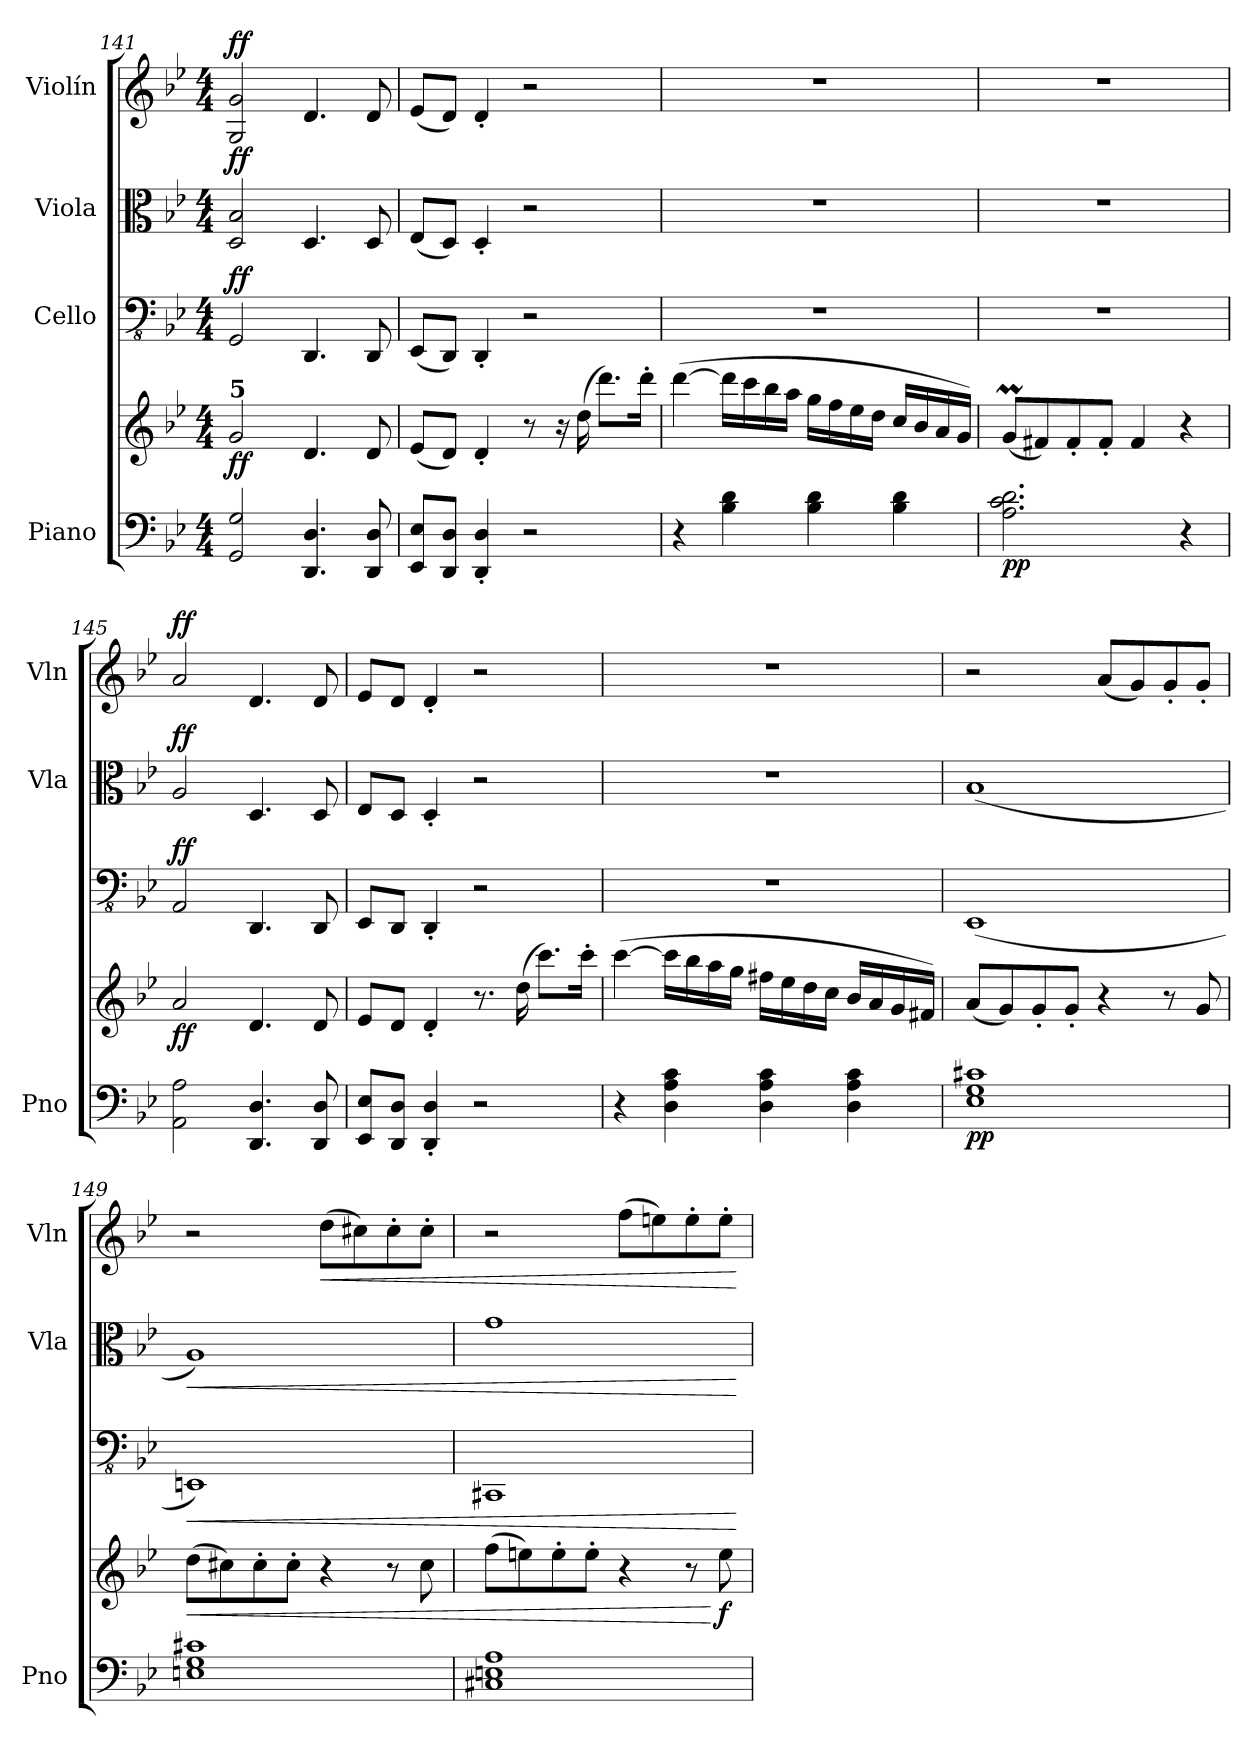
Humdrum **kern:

**kern	**kern	**dynam	**kern	**dynam	**kern	**dynam	**kern	**dynam
*part4	*part4	*part4	*part3	*part3	*part2	*part2	*part1	*part1
*staff5	*staff4	*staff4/5	*staff3	*staff3	*staff2	*staff2	*staff1	*staff1
*I"Piano	*	*	*I"Cello	*	*I"Viola	*	*I"Violín	*
*I'Pno	*	*	*	*	*I'Vla	*	*I'Vln	*
*clefF4	*clefG2	*	*clefFv4	*	*clefC3	*	*clefG2	*
*k[b-e-]	*k[b-e-]	*	*k[b-e-]	*	*k[b-e-]	*	*k[b-e-]	*
*M4/4	*M4/4	*	*M4/4	*	*M4/4	*	*M4/4	*
=141	=141	=141	=141	=141	=141	=141	=141	=141
!	!LO:TX:a:B:t=5	!	!	!	!	!	!	!
!	!	!LO:DY:b	!	!LO:DY:a	!	!LO:DY:a	!	!LO:DY:a
2GG/ 2G/	2g/	ff	2GGG/	ff	2D/ 2B-/	ff	2G/ 2g/	ff
4.DD/ 4.D/	4.d/	.	4.DDD/	.	4.D/	.	4.d/	.
8DD/ 8D/	8d/	.	8DDD/	.	8D/	.	8d/	.
=142	=142	=142	=142	=142	=142	=142	=142	=142
8EE-/ 8E-/L	(<8e-/L	.	(<8EEE-/L	.	(<8E-/L	.	(<8e-/L	.
8DD/ 8D/J	8d/J)	.	8DDD/J)	.	8D/J)	.	8d/J)	.
4DD/' 4D/'	4d'/	.	4DDD'/	.	4D'/	.	4d'/	.
2r	8r	.	2r	.	2r	.	2r	.
.	16r	.	.	.	.	.	.	.
.	(>16dd\	.	.	.	.	.	.	.
.	8.ddd\L)	.	.	.	.	.	.	.
.	16ddd'\Jk	.	.	.	.	.	.	.
=143	=143	=143	=143	=143	=143	=143	=143	=143
4r	(>[4ddd\	.	1r	.	1r	.	1r	.
4B-\ 4d\	16ddd\LL]	.	.	.	.	.	.	.
.	16ccc\	.	.	.	.	.	.	.
.	16bb-\	.	.	.	.	.	.	.
.	16aa\JJ	.	.	.	.	.	.	.
4B-\ 4d\	16gg\LL	.	.	.	.	.	.	.
.	16ff\	.	.	.	.	.	.	.
.	16ee-\	.	.	.	.	.	.	.
.	16dd\JJ	.	.	.	.	.	.	.
4B-\ 4d\	16cc/LL	.	.	.	.	.	.	.
.	16b-/	.	.	.	.	.	.	.
.	16a/	.	.	.	.	.	.	.
.	16g/JJ)	.	.	.	.	.	.	.
=144	=144	=144	=144	=144	=144	=144	=144	=144
!	!	!LO:DY:b=2	!	!	!	!	!	!
!	!	!LO:DY:n=1:b	!	!	!	!	!	!
2.A\ 2.c\ 2.d\	(<8gM/L	p p	1r	.	1r	.	1r	.
.	8f#X/)	.	.	.	.	.	.	.
.	8f#'/	.	.	.	.	.	.	.
.	8f#'/J	.	.	.	.	.	.	.
.	4f#/	.	.	.	.	.	.	.
4r	4r	.	.	.	.	.	.	.
=145	=145	=145	=145	=145	=145	=145	=145	=145
!	!	!LO:DY:b	!	!LO:DY:a	!	!LO:DY:a	!	!LO:DY:a
2AA\ 2A\	2a/	ff	2AAA/	ff	2A/	ff	2a/	ff
4.DD/ 4.D/	4.d/	.	4.DDD/	.	4.D/	.	4.d/	.
8DD/ 8D/	8d/	.	8DDD/	.	8D/	.	8d/	.
=146	=146	=146	=146	=146	=146	=146	=146	=146
8EE-/ 8E-/L	8e-/L	.	8EEE-/L	.	8E-/L	.	8e-/L	.
8DD/ 8D/J	8d/J	.	8DDD/J	.	8D/J	.	8d/J	.
4DD/' 4D/'	4d'/	.	4DDD'/	.	4D'/	.	4d'/	.
2r	8.r	.	2r	.	2r	.	2r	.
.	(>16dd\	.	.	.	.	.	.	.
.	8.ccc\L)	.	.	.	.	.	.	.
.	16ccc'\Jk	.	.	.	.	.	.	.
=147	=147	=147	=147	=147	=147	=147	=147	=147
4r	(>[4ccc\	.	1r	.	1r	.	1r	.
4D\ 4A\ 4c\	16ccc\LL]	.	.	.	.	.	.	.
.	16bb-\	.	.	.	.	.	.	.
.	16aa\	.	.	.	.	.	.	.
.	16gg\JJ	.	.	.	.	.	.	.
4D\ 4A\ 4c\	16ff#X\LL	.	.	.	.	.	.	.
.	16ee-\	.	.	.	.	.	.	.
.	16dd\	.	.	.	.	.	.	.
.	16cc\JJ	.	.	.	.	.	.	.
4D\ 4A\ 4c\	16b-/LL	.	.	.	.	.	.	.
.	16a/	.	.	.	.	.	.	.
.	16g/	.	.	.	.	.	.	.
.	16f#X/JJ)	.	.	.	.	.	.	.
=148	=148	=148	=148	=148	=148	=148	=148	=148
!	!	!LO:DY:b=2	!	!	!	!	!	!
!	!	!LO:DY:n=1:b	!	!	!	!	!	!
1E- 1G 1c#X	(<8a/L	p p	(<1EEE-	.	(<1B-	.	2r	.
.	8g/)	.	.	.	.	.	.	.
.	8g'/	.	.	.	.	.	.	.
.	8g'/J	.	.	.	.	.	.	.
.	4r	.	.	.	.	.	(<8a/L	.
.	.	.	.	.	.	.	8g/)	.
.	8r	.	.	.	.	.	8g'/	.
.	8g/	.	.	.	.	.	8g'/J	.
=149	=149	=149	=149	=149	=149	=149	=149	=149
!	!	!LO:HP:b	!	!LO:HP:b	!	!LO:HP:b	!	!
1En 1G 1c#X	(>8dd\L	<	1EEEn)	<	1A)	<	2r	.
.	8cc#X\)	.	.	.	.	.	.	.
.	8cc#'\	.	.	.	.	.	.	.
.	8cc#'\J	.	.	.	.	.	.	.
!	!	!	!	!	!	!	!	!LO:HP:b
.	4r	.	.	.	.	.	(>8dd\L	<
.	.	.	.	.	.	.	8cc#X\)	.
.	8r	.	.	.	.	.	8cc#'\	.
.	8cc#\	.	.	.	.	.	8cc#'\J	.
!!LO:PB:g=z
=150	=150	=150	=150	=150	=150	=150	=150	=150
1C#X 1En 1A	(>8ff\L	.	1CCC#X	.	1g	.	2r	.
.	8een\)	.	.	.	.	.	.	.
.	8ee'\	.	.	.	.	.	.	.
.	8ee'\J	.	.	.	.	.	.	.
.	4r	.	.	.	.	.	(>8ff\L	.
.	.	.	.	.	.	.	8een\)	.
.	8r	.	.	.	.	.	8ee'\	.
!	!	!LO:DY:n=1:b	!	!	!	!	!	!
.	8ee\	[ f	.	.	.	.	8ee'\J	.
.	.	.	.	[	.	[	.	[
=	=	=	=	=	=	=	=	=
*-	*-	*-	*-	*-	*-	*-	*-	*-
